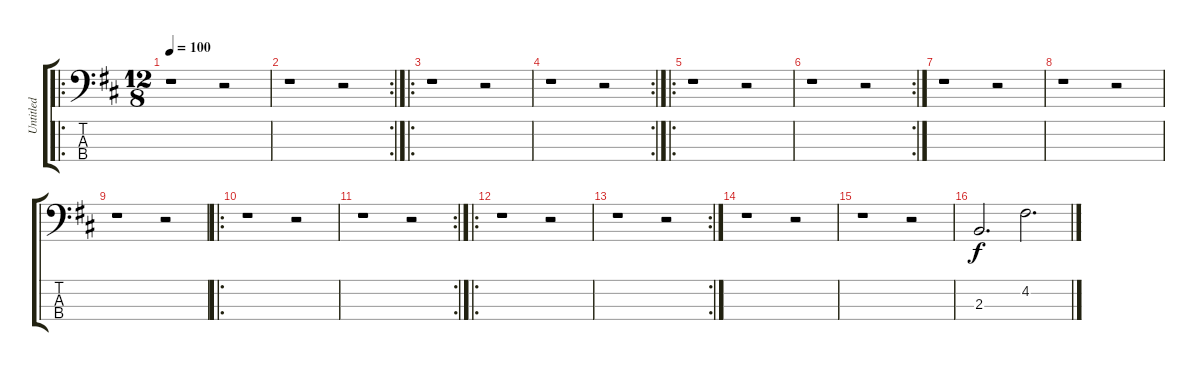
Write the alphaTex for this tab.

\track ("Untitled" "Untitled") {instrument electricbassfinger}
\staff {score tabs}
\tuning (G2 D2 A1 E1) {hide}
\ro
\ts (12 8)
\tempo 100
\clef f4
\ks d
r.1{dy f instrument electricbassfinger} r.2 |
\rc 2
r.1 r.2 |
\ro
r.1 r.2 |
\rc 2
r.1 r.2 |
\ro
r.1 r.2 |
\rc 2
r.1 r.2 |
r.1 r.2 |
r.1 r.2 |
r.1 r.2 |
\ro
r.1 r.2 |
\rc 2
r.1 r.2 |
\ro
r.1 r.2 |
\rc 2
r.1 r.2 |
r.1 r.2 |
r.1 r.2 |
2.3.2{d} 4.2.2{d}
